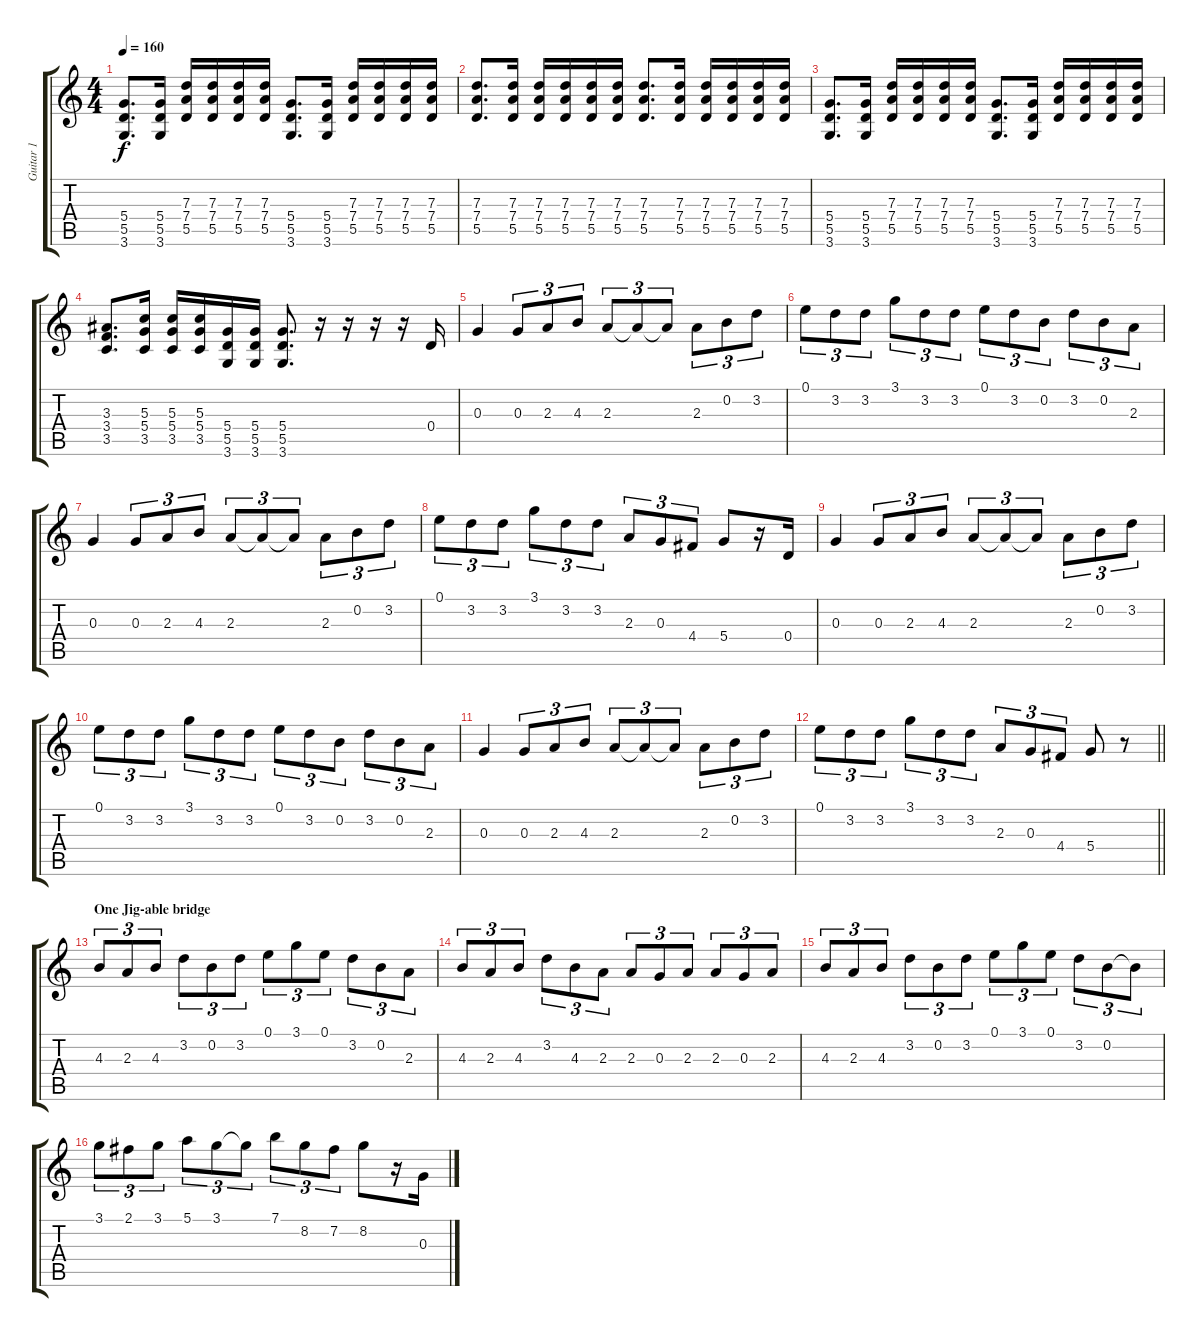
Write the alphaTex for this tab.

\track ("Guitar 1" "Guitar 1") {instrument electricguitarclean}
\staff {score tabs}
\tuning (E4 B3 G3 D3 A2 E2) {hide}
\ts (4 4)
\tempo 160
\clef g2
\ks c
(5.4 5.5 3.6).8{d dy f} (5.4 5.5 3.6).16 (7.3 7.4 5.5).16 (7.3 7.4 5.5).16 (7.3 7.4 5.5).16 (7.3 7.4 5.5).16 (5.4 5.5 3.6).8{d} (5.4 5.5 3.6).16 (7.3 7.4 5.5).16 (7.3 7.4 5.5).16 (7.3 7.4 5.5).16 (7.3 7.4 5.5).16 |
(7.3 7.4 5.5).8{d} (7.3 7.4 5.5).16 (7.3 7.4 5.5).16 (7.3 7.4 5.5).16 (7.3 7.4 5.5).16 (7.3 7.4 5.5).16 (7.3 7.4 5.5).8{d} (7.3 7.4 5.5).16 (7.3 7.4 5.5).16 (7.3 7.4 5.5).16 (7.3 7.4 5.5).16 (7.3 7.4 5.5).16 |
(5.4 5.5 3.6).8{d} (5.4 5.5 3.6).16 (7.3 7.4 5.5).16 (7.3 7.4 5.5).16 (7.3 7.4 5.5).16 (7.3 7.4 5.5).16 (5.4 5.5 3.6).8{d} (5.4 5.5 3.6).16 (7.3 7.4 5.5).16 (7.3 7.4 5.5).16 (7.3 7.4 5.5).16 (7.3 7.4 5.5).16 |
(3.3 3.4 3.5).8{d} (5.3 5.4 3.5).16 (5.3 5.4 3.5).16 (5.3 5.4 3.5).16 (5.4 5.5 3.6).16 (5.4 5.5 3.6).16 (5.4 5.5 3.6).8{d} r.16 r.16 r.16 r.16 0.4.16 |
0.3.4 0.3.8{tu (3 2)} 2.3.8{tu (3 2)} 4.3.8{tu (3 2)} 2.3.8{tu (3 2)} 2.3{t}.8{tu (3 2)} 2.3{t}.8{tu (3 2)} 2.3.8{tu (3 2)} 0.2.8{tu (3 2)} 3.2.8{tu (3 2)} |
0.1.8{tu (3 2)} 3.2.8{tu (3 2)} 3.2.8{tu (3 2)} 3.1.8{tu (3 2)} 3.2.8{tu (3 2)} 3.2.8{tu (3 2)} 0.1.8{tu (3 2)} 3.2.8{tu (3 2)} 0.2.8{tu (3 2)} 3.2.8{tu (3 2)} 0.2.8{tu (3 2)} 2.3.8{tu (3 2)} |
0.3.4 0.3.8{tu (3 2)} 2.3.8{tu (3 2)} 4.3.8{tu (3 2)} 2.3.8{tu (3 2)} 2.3{t}.8{tu (3 2)} 2.3{t}.8{tu (3 2)} 2.3.8{tu (3 2)} 0.2.8{tu (3 2)} 3.2.8{tu (3 2)} |
0.1.8{tu (3 2)} 3.2.8{tu (3 2)} 3.2.8{tu (3 2)} 3.1.8{tu (3 2)} 3.2.8{tu (3 2)} 3.2.8{tu (3 2)} 2.3.8{tu (3 2)} 0.3.8{tu (3 2)} 4.4.8{tu (3 2)} 5.4.8 r.16 0.4.16 |
0.3.4 0.3.8{tu (3 2)} 2.3.8{tu (3 2)} 4.3.8{tu (3 2)} 2.3.8{tu (3 2)} 2.3{t}.8{tu (3 2)} 2.3{t}.8{tu (3 2)} 2.3.8{tu (3 2)} 0.2.8{tu (3 2)} 3.2.8{tu (3 2)} |
0.1.8{tu (3 2)} 3.2.8{tu (3 2)} 3.2.8{tu (3 2)} 3.1.8{tu (3 2)} 3.2.8{tu (3 2)} 3.2.8{tu (3 2)} 0.1.8{tu (3 2)} 3.2.8{tu (3 2)} 0.2.8{tu (3 2)} 3.2.8{tu (3 2)} 0.2.8{tu (3 2)} 2.3.8{tu (3 2)} |
0.3.4 0.3.8{tu (3 2)} 2.3.8{tu (3 2)} 4.3.8{tu (3 2)} 2.3.8{tu (3 2)} 2.3{t}.8{tu (3 2)} 2.3{t}.8{tu (3 2)} 2.3.8{tu (3 2)} 0.2.8{tu (3 2)} 3.2.8{tu (3 2)} |
\barLineRight lightlight
0.1.8{tu (3 2)} 3.2.8{tu (3 2)} 3.2.8{tu (3 2)} 3.1.8{tu (3 2)} 3.2.8{tu (3 2)} 3.2.8{tu (3 2)} 2.3.8{tu (3 2)} 0.3.8{tu (3 2)} 4.4.8{tu (3 2)} 5.4.8 r.8 |
\section ("" "One Jig-able bridge")
4.3.8{tu (3 2)} 2.3.8{tu (3 2)} 4.3.8{tu (3 2)} 3.2.8{tu (3 2)} 0.2.8{tu (3 2)} 3.2.8{tu (3 2)} 0.1.8{tu (3 2)} 3.1.8{tu (3 2)} 0.1.8{tu (3 2)} 3.2.8{tu (3 2)} 0.2.8{tu (3 2)} 2.3.8{tu (3 2)} |
4.3.8{tu (3 2)} 2.3.8{tu (3 2)} 4.3.8{tu (3 2)} 3.2.8{tu (3 2)} 4.3.8{tu (3 2)} 2.3.8{tu (3 2)} 2.3.8{tu (3 2)} 0.3.8{tu (3 2)} 2.3.8{tu (3 2)} 2.3.8{tu (3 2)} 0.3.8{tu (3 2)} 2.3.8{tu (3 2)} |
4.3.8{tu (3 2)} 2.3.8{tu (3 2)} 4.3.8{tu (3 2)} 3.2.8{tu (3 2)} 0.2.8{tu (3 2)} 3.2.8{tu (3 2)} 0.1.8{tu (3 2)} 3.1.8{tu (3 2)} 0.1.8{tu (3 2)} 3.2.8{tu (3 2)} 0.2.8{tu (3 2)} 0.2{t}.8{tu (3 2)} |
3.1.8{tu (3 2)} 2.1.8{tu (3 2)} 3.1.8{tu (3 2)} 5.1.8{tu (3 2)} 3.1.8{tu (3 2)} 3.1{t}.8{tu (3 2)} 7.1.8{tu (3 2)} 8.2.8{tu (3 2)} 7.2.8{tu (3 2)} 8.2.8 r.16 0.3.16
